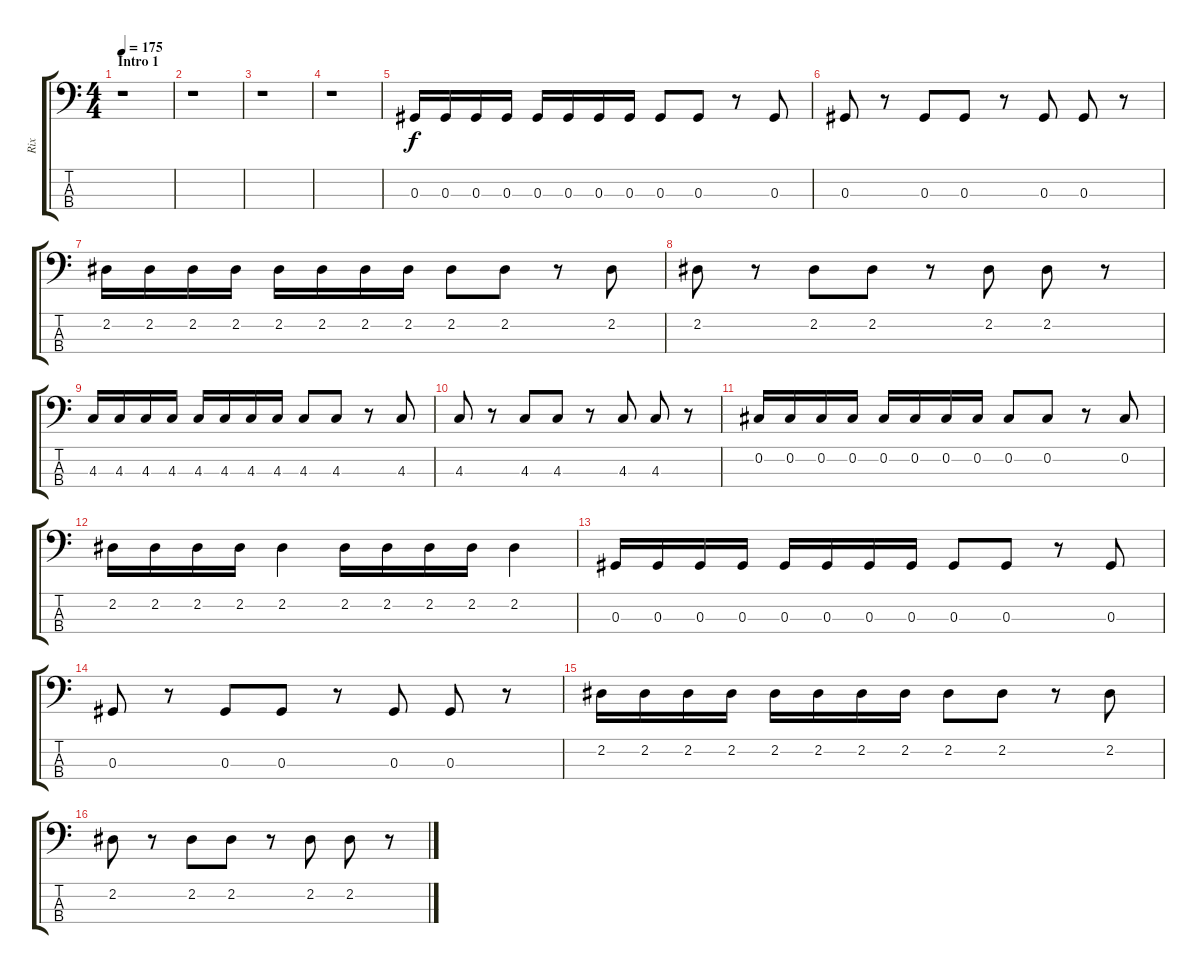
\track ("Rix" "Rix") {instrument electricbassfinger}
\staff {score tabs}
\tuning (Gb2 Db2 Ab1 Eb1) {hide}
\ts (4 4)
\section ("" "Intro 1")
\tempo 175
\clef f4
\ks c
r.1{dy f instrument electricbassfinger} |
r.1 |
r.1 |
r.1 |
0.3.16 0.3.16 0.3.16 0.3.16 0.3.16 0.3.16 0.3.16 0.3.16 0.3.8 0.3.8 r.8 0.3.8 |
0.3.8 r.8 0.3.8 0.3.8 r.8 0.3.8 0.3.8 r.8 |
2.2.16 2.2.16 2.2.16 2.2.16 2.2.16 2.2.16 2.2.16 2.2.16 2.2.8 2.2.8 r.8 2.2.8 |
2.2.8 r.8 2.2.8 2.2.8 r.8 2.2.8 2.2.8 r.8 |
4.3.16 4.3.16 4.3.16 4.3.16 4.3.16 4.3.16 4.3.16 4.3.16 4.3.8 4.3.8 r.8 4.3.8 |
4.3.8 r.8 4.3.8 4.3.8 r.8 4.3.8 4.3.8 r.8 |
0.2.16 0.2.16 0.2.16 0.2.16 0.2.16 0.2.16 0.2.16 0.2.16 0.2.8 0.2.8 r.8 0.2.8 |
2.2.16 2.2.16 2.2.16 2.2.16 2.2.4 2.2.16 2.2.16 2.2.16 2.2.16 2.2.4 |
0.3.16 0.3.16 0.3.16 0.3.16 0.3.16 0.3.16 0.3.16 0.3.16 0.3.8 0.3.8 r.8 0.3.8 |
0.3.8 r.8 0.3.8 0.3.8 r.8 0.3.8 0.3.8 r.8 |
2.2.16 2.2.16 2.2.16 2.2.16 2.2.16 2.2.16 2.2.16 2.2.16 2.2.8 2.2.8 r.8 2.2.8 |
2.2.8 r.8 2.2.8 2.2.8 r.8 2.2.8 2.2.8 r.8
